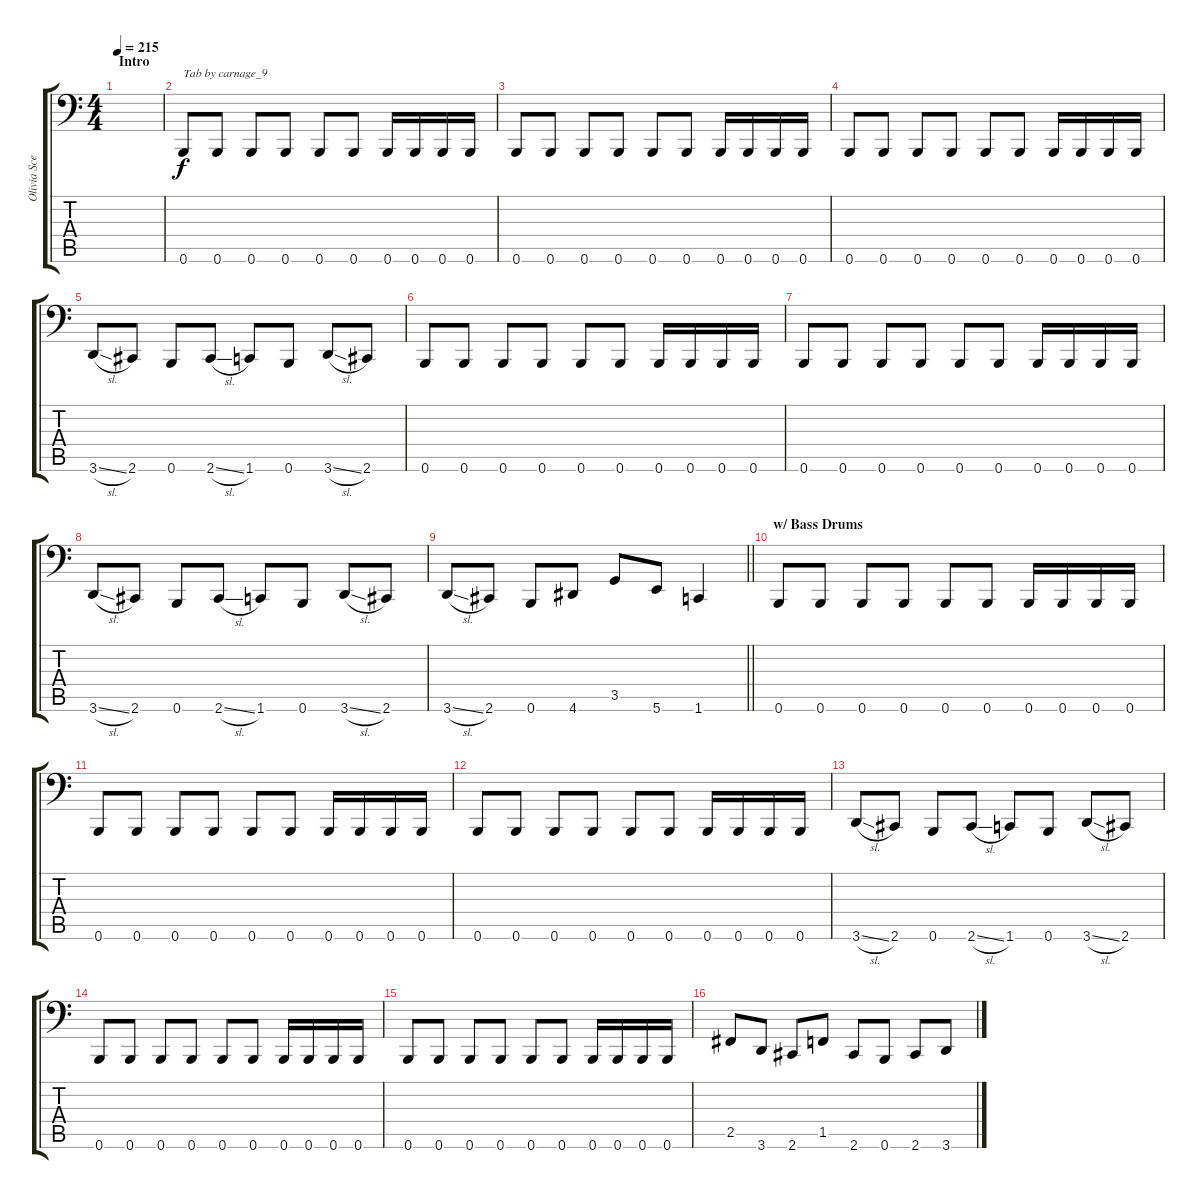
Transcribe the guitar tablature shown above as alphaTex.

\track ("Olivia Scemama" "Olivia Sce") {instrument electricbasspick}
\staff {score tabs}
\tuning (B2 Gb2 D2 A1 E1 B0) {hide}
\ts (4 4)
\section ("" "Intro")
\tempo 215
\clef f4
\ks c
|
0.6.8{txt "Tab by carnage_9"} 0.6.8 0.6.8 0.6.8 0.6.8 0.6.8 0.6.16 0.6.16 0.6.16 0.6.16 |
0.6.8 0.6.8 0.6.8 0.6.8 0.6.8 0.6.8 0.6.16 0.6.16 0.6.16 0.6.16 |
0.6.8 0.6.8 0.6.8 0.6.8 0.6.8 0.6.8 0.6.16 0.6.16 0.6.16 0.6.16 |
3.6{sl}.8 2.6.8 0.6.8 2.6{sl}.8 1.6.8 0.6.8 3.6{sl}.8 2.6.8 |
0.6.8 0.6.8 0.6.8 0.6.8 0.6.8 0.6.8 0.6.16 0.6.16 0.6.16 0.6.16 |
0.6.8 0.6.8 0.6.8 0.6.8 0.6.8 0.6.8 0.6.16 0.6.16 0.6.16 0.6.16 |
3.6{sl}.8 2.6.8 0.6.8 2.6{sl}.8 1.6.8 0.6.8 3.6{sl}.8 2.6.8 |
\barLineRight lightlight
3.6{sl}.8 2.6.8 0.6.8 4.6.8 3.5.8 5.6.8 1.6.4 |
\section ("" "w/ Bass Drums")
0.6.8 0.6.8 0.6.8 0.6.8 0.6.8 0.6.8 0.6.16 0.6.16 0.6.16 0.6.16 |
0.6.8 0.6.8 0.6.8 0.6.8 0.6.8 0.6.8 0.6.16 0.6.16 0.6.16 0.6.16 |
0.6.8 0.6.8 0.6.8 0.6.8 0.6.8 0.6.8 0.6.16 0.6.16 0.6.16 0.6.16 |
3.6{sl}.8 2.6.8 0.6.8 2.6{sl}.8 1.6.8 0.6.8 3.6{sl}.8 2.6.8 |
0.6.8 0.6.8 0.6.8 0.6.8 0.6.8 0.6.8 0.6.16 0.6.16 0.6.16 0.6.16 |
0.6.8 0.6.8 0.6.8 0.6.8 0.6.8 0.6.8 0.6.16 0.6.16 0.6.16 0.6.16 |
2.5.8 3.6.8 2.6.8 1.5.8 2.6.8 0.6.8 2.6.8 3.6.8
